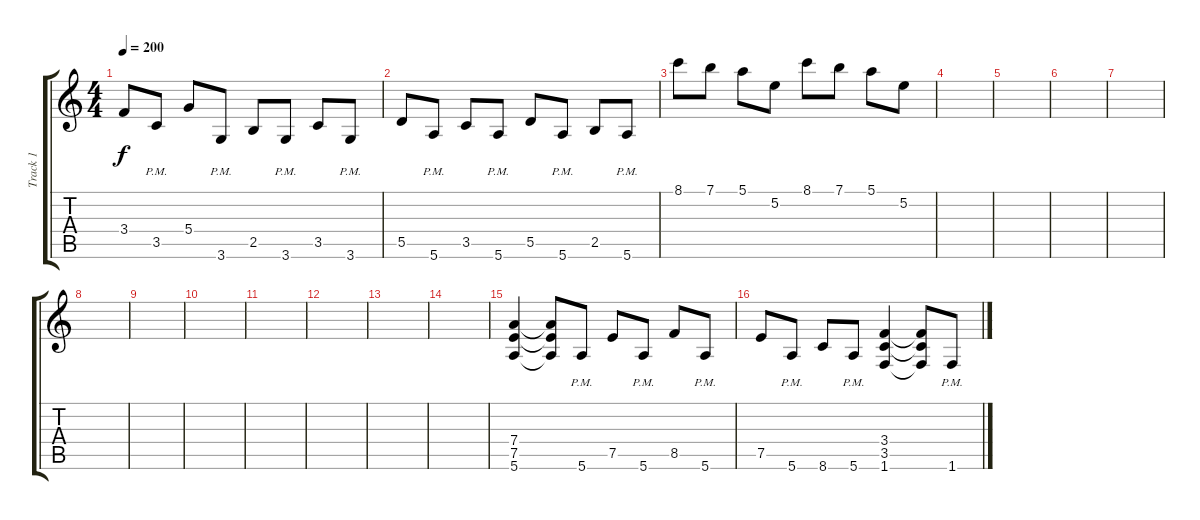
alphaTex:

\track ("Track 1" "Track 1") {instrument distortionguitar}
\staff {score tabs}
\tuning (E4 B3 G3 D3 A2 E2) {hide}
\ts (4 4)
\tempo 200
\clef g2
\ks c
3.4.8{dy f} 3.5{pm}.8 5.4.8 3.6{pm}.8 2.5.8 3.6{pm}.8 3.5.8 3.6{pm}.8 |
5.5.8 5.6{pm}.8 3.5.8 5.6{pm}.8 5.5.8 5.6{pm}.8 2.5.8 5.6{pm}.8 |
8.1.8 7.1.8 5.1.8 5.2.8 8.1.8 7.1.8 5.1.8 5.2.8 |
|
|
|
|
|
|
|
|
|
|
|
(7.4 7.5 5.6).4 (7.4{t} 7.5{t} 5.6{t}).8 5.6{pm}.8 7.5.8 5.6{pm}.8 8.5.8 5.6{pm}.8 |
7.5.8 5.6{pm}.8 8.6.8 5.6{pm}.8 (3.4 3.5 1.6).4 (3.4{t} 3.5{t} 1.6{t}).8 1.6{pm}.8
